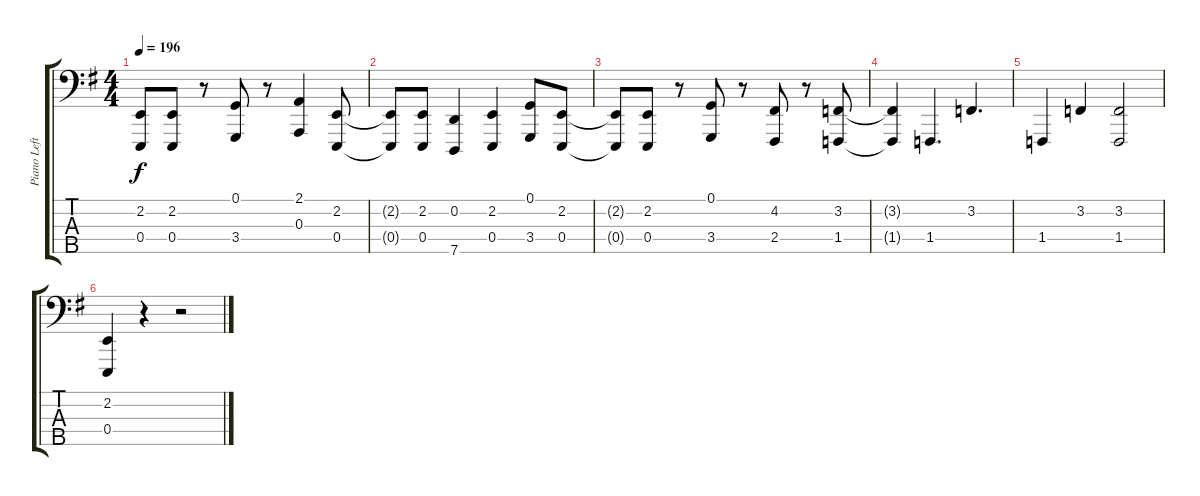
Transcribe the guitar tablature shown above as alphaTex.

\track ("Piano Left" "Piano Left") {instrument acousticgrandpiano}
\staff {score tabs}
\tuning (G2 D2 A1 E1 G0) {hide}
\ts (4 4)
\tempo 196
\clef f4
\ks g
(2.2{t} 0.4{t}).8{dy f} (2.2 0.4).8 r.8 (0.1 3.4).8 r.8 (2.1 0.3).4 (2.2 0.4).8 |
(2.2{t} 0.4{t}).8 (2.2 0.4).8 (0.2 7.5).4 (2.2 0.4).4 (0.1 3.4).8 (2.2 0.4).8 |
(2.2{t} 0.4{t}).8 (2.2 0.4).8 r.8 (0.1 3.4).8 r.8 (4.2 2.4).8 r.8 (3.2 1.4).8 |
(3.2{t} 1.4{t}).4 1.4.4{d} 3.2.4{d} |
1.4.4 3.2.4 (3.2 1.4).2 |
(2.2 0.4).4 r.4 r.2
